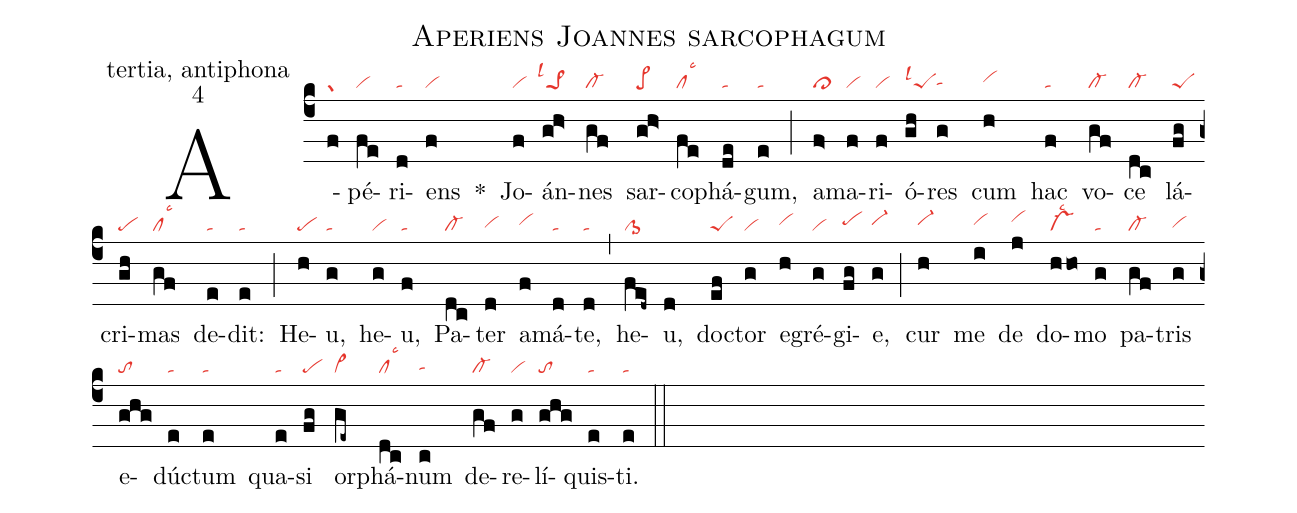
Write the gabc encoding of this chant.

name: Aperiens Joannes sarcophagum;
office-part: tertia, antiphona;
mode: 4;
nabc-lines: 1;
%%
(c4)
A(f|gr)pé(fe|vi)ri(d|ta)ens(f|vi) *()
Jo(f|vi)án(gh>|`pe>1lsl1)nes(gf|cl-) sar(gh>|pe>)co(fe|cllsc3)phá(de|ta)gum,(e|ta) (;)
a(f>|cl>)ma(f|vi)ri(f|vi)ó(gh|peSlsl1)res(g|tahg) cum(h|vihh) hac(f|ta) vo(gf|cl-)ce(dc|cl-) lá(fg|peS)cri(gh|pe)mas(gf|cllsc3) de(e|ta)dit:(e|ta) (;)
He(h|pe)u,(g|ta) he(g|vi)u,(f|ta) Pa(dc|cl-)ter(d|vihg) a(f|vihh)má(d|ta)te,(d|ta) (,)
he(fed~|cl>1)u,(d) doc(ef|peS)tor(g|vi) e(h|vihh)gré(g|vi)gi(fg|pehh)e,(g|vi-hh) (;)
cur(h|vi-hh) me(i|vihh) de(j|vihi) do(hho|vs-lsc2)mo(g|ta) pa(gf|cl-)tris(g|vihg) e(ghg|to)dúc(e|ta)tum(e|ta) qua(e|ta)si(fg|pe) or(ge~|vi>)phá(dc|cllsc3)num(c|tahg) de(gf|cl-)re(g|vi)lí(ghg|to)quis(e|ta)ti.(e|ta) (::)
